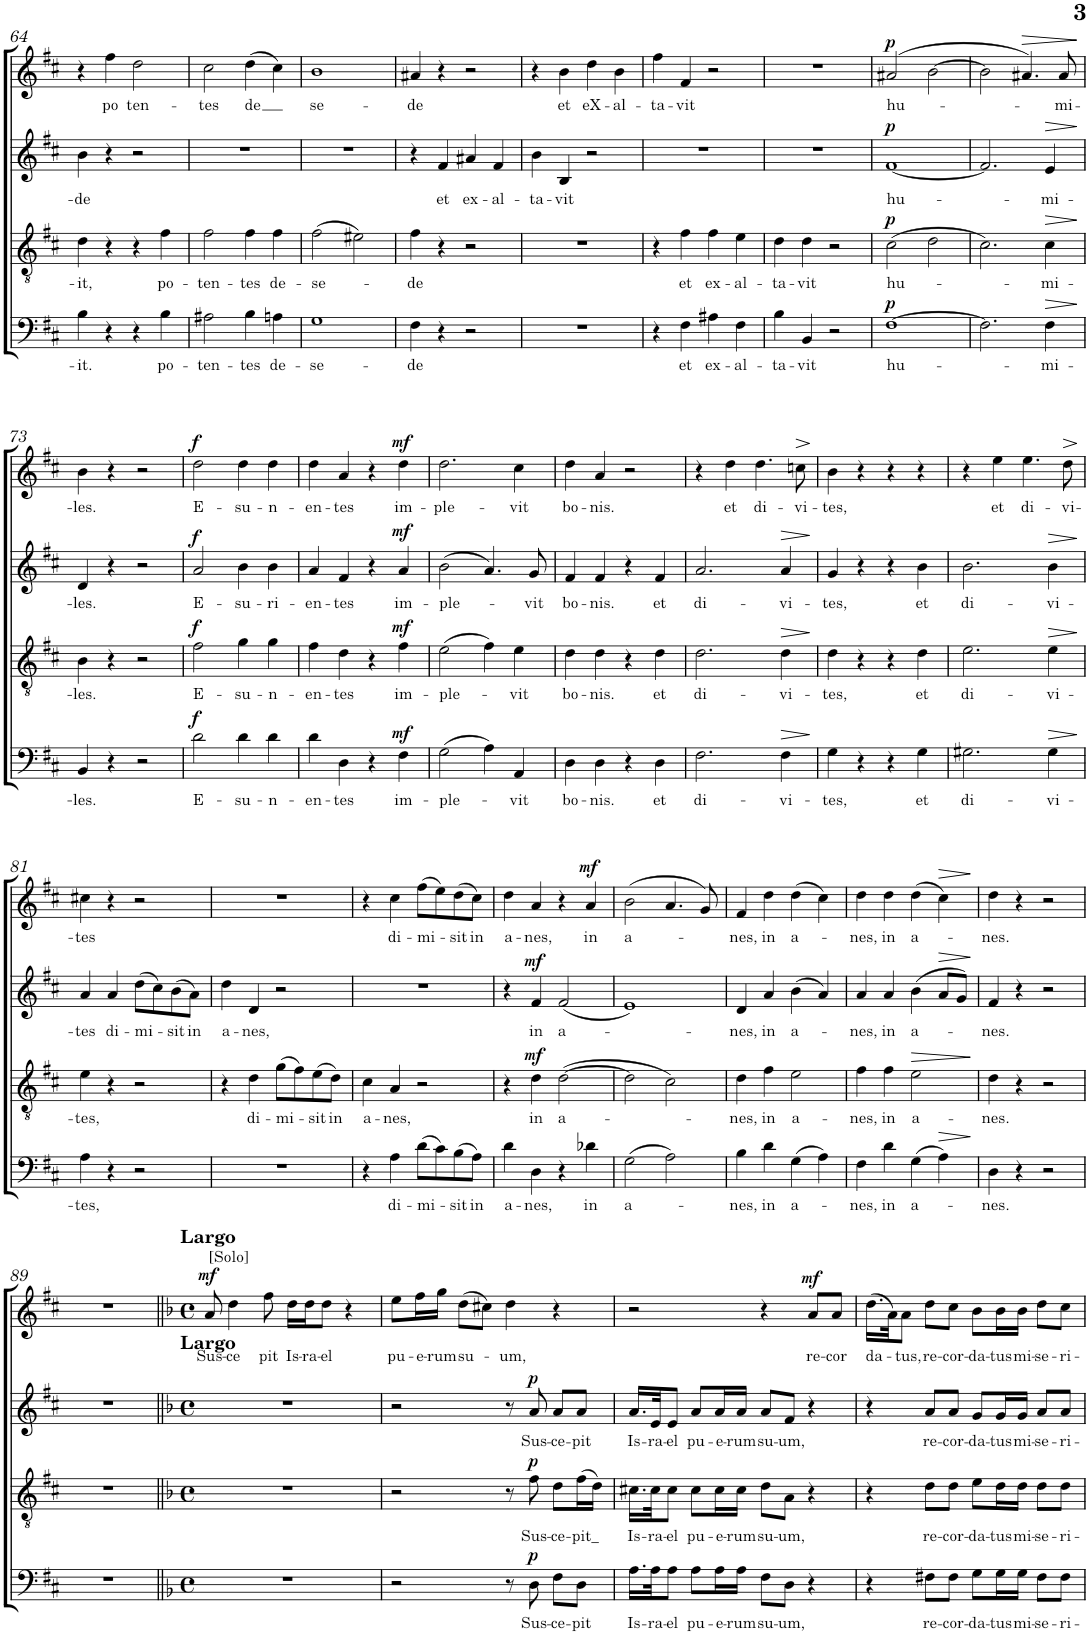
**kern	**text	**dynam	**kern	**text	**dynam	**kern	**text	**dynam	**kern	**text	**dynam
*part4	*part4	*part4	*part3	*part3	*part3	*part2	*part2	*part2	*part1	*part1	*part1
*staff4	*staff4	*staff4	*staff3	*staff3	*staff3	*staff2	*staff2	*staff2	*staff1	*staff1	*staff1
*I"Bass	*	*	*I"Tenor	*	*	*I"Alto	*	*	*I"Soprano	*	*
!!LO:PB:g=z
*clefF4	*	*	*clefGv2	*	*	*clefG2	*	*	*clefG2	*	*
*k[f#c#]	*	*	*k[f#c#]	*	*	*k[f#c#]	*	*	*k[f#c#]	*	*
*M4/4	*	*	*M4/4	*	*	*M4/4	*	*	*M4/4	*	*
*met(c)	*	*	*met(c)	*	*	*met(c)	*	*	*met(c)	*	*
=64	=64	=64	=64	=64	=64	=64	=64	=64	=64	=64	=64
!	!LO:LY:b	!	!	!LO:LY:b	!	!	!LO:LY:b	!	!	!	!
4B\	-it.	.	4d\	-it,	.	4b\	-de	.	4r	.	.
!	!	!	!	!	!	!	!	!	!	!LO:LY:b	!
4r	.	.	4r	.	.	4r	.	.	4ff#\	po	.
!	!	!	!	!	!	!	!	!	!	!LO:LY:b	!
4r	.	.	4r	.	.	2r	.	.	2dd\	ten-	.
!	!LO:LY:b	!	!	!LO:LY:b	!	!	!	!	!	!	!
4B\	po-	.	4f#\	po-	.	.	.	.	.	.	.
=65	=65	=65	=65	=65	=65	=65	=65	=65	=65	=65	=65
!	!LO:LY:b	!	!	!LO:LY:b	!	!	!	!	!	!LO:LY:b	!
2A#X\	-ten-	.	2f#\	-ten-	.	1r	.	.	2cc#\	-tes	.
!	!LO:LY:b	!	!	!LO:LY:b	!	!	!	!	!	!LO:LY:b	!
4B\	-tes	.	4f#\	-tes	.	.	.	.	(4dd\	de	.
!	!LO:LY:b	!	!	!LO:LY:b	!	!	!	!	!	!	!
4An\	de-	.	4f#\	de-	.	.	.	.	4cc#\)	.	.
=66	=66	=66	=66	=66	=66	=66	=66	=66	=66	=66	=66
!	!LO:LY:b	!	!	!LO:LY:b	!	!	!	!	!	!LO:LY:b	!
1G	-se-	.	(2f#\	-se-	.	1r	.	.	1b	se-	.
.	.	.	2e#X\)	.	.	.	.	.	.	.	.
=67	=67	=67	=67	=67	=67	=67	=67	=67	=67	=67	=67
!	!LO:LY:b	!	!	!LO:LY:b	!	!	!	!	!	!LO:LY:b	!
4F#\	-de	.	4f#\	-de	.	4r	.	.	4a#X/	-de	.
!	!	!	!	!	!	!	!LO:LY:b	!	!	!	!
4r	.	.	4r	.	.	4f#/	et	.	4r	.	.
!	!	!	!	!	!	!	!LO:LY:b	!	!	!	!
2r	.	.	2r	.	.	4a#X/	ex-	.	2r	.	.
!	!	!	!	!	!	!	!LO:LY:b	!	!	!	!
.	.	.	.	.	.	4f#/	-al-	.	.	.	.
=68	=68	=68	=68	=68	=68	=68	=68	=68	=68	=68	=68
!	!	!	!	!	!	!	!LO:LY:b	!	!	!	!
1r	.	.	1r	.	.	4b\	-ta-	.	4r	.	.
!	!	!	!	!	!	!	!LO:LY:b	!	!	!LO:LY:b	!
.	.	.	.	.	.	4B/	-vit	.	4b\	et	.
!	!	!	!	!	!	!	!	!	!	!LO:LY:b	!
.	.	.	.	.	.	2r	.	.	4dd\	eX-	.
!	!	!	!	!	!	!	!	!	!	!LO:LY:b	!
.	.	.	.	.	.	.	.	.	4b\	-al-	.
=69	=69	=69	=69	=69	=69	=69	=69	=69	=69	=69	=69
!	!	!	!	!	!	!	!	!	!	!LO:LY:b	!
4r	.	.	4r	.	.	1r	.	.	4ff#\	-ta-	.
!	!LO:LY:b	!	!	!LO:LY:b	!	!	!	!	!	!LO:LY:b	!
4F#\	et	.	4f#\	et	.	.	.	.	4f#/	-vit	.
!	!LO:LY:b	!	!	!LO:LY:b	!	!	!	!	!	!	!
4A#X\	ex-	.	4f#\	ex-	.	.	.	.	2r	.	.
!	!LO:LY:b	!	!	!LO:LY:b	!	!	!	!	!	!	!
4F#\	-al-	.	4e\	-al-	.	.	.	.	.	.	.
=70	=70	=70	=70	=70	=70	=70	=70	=70	=70	=70	=70
!	!LO:LY:b	!	!	!LO:LY:b	!	!	!	!	!	!	!
4B\	-ta-	.	4d\	-ta-	.	1r	.	.	1r	.	.
!	!LO:LY:b	!	!	!LO:LY:b	!	!	!	!	!	!	!
4BB/	-vit	.	4d\	-vit	.	.	.	.	.	.	.
2r	.	.	2r	.	.	.	.	.	.	.	.
=71	=71	=71	=71	=71	=71	=71	=71	=71	=71	=71	=71
!	!LO:LY:b	!LO:DY:a	!	!LO:LY:b	!LO:DY:a	!	!LO:LY:b	!LO:DY:a	!	!LO:LY:b	!LO:DY:a
[1F#	hu-	p	(2c#\	hu-	p	[1f#	hu-	p	(2a#X/	hu-	p
.	.	.	2d\	.	.	.	.	.	[2b\	.	.
=72	=72	=72	=72	=72	=72	=72	=72	=72	=72	=72	=72
2.F#\]	.	.	2.c#\)	.	.	2.f#/]	.	.	2b\]	.	.
!	!	!	!	!	!	!	!	!	!	!	!LO:HP:b
.	.	.	.	.	.	.	.	.	4.a#X/)	.	>
!	!LO:LY:b	!LO:HP:b	!	!LO:LY:b	!LO:HP:b	!	!LO:LY:b	!LO:HP:b	!	!	!
4F#\	-mi-	>	4c#\	-mi-	>	4e/	-mi-	>	.	.	.
!	!	!	!	!	!	!	!	!	!	!LO:LY:b	!
.	.	.	.	.	.	.	.	.	8a#/	-mi-	.
.	.	]	.	.	]	.	.	]	.	.	]
!!LO:LB:g=z
=73	=73	=73	=73	=73	=73	=73	=73	=73	=73	=73	=73
!	!LO:LY:b	!	!	!LO:LY:b	!	!	!LO:LY:b	!	!	!LO:LY:b	!
4BB/	-les.	.	4B\	-les.	.	4d/	-les.	.	4b\	-les.	.
4r	.	.	4r	.	.	4r	.	.	4r	.	.
2r	.	.	2r	.	.	2r	.	.	2r	.	.
=74	=74	=74	=74	=74	=74	=74	=74	=74	=74	=74	=74
!	!LO:LY:b	!LO:DY:a	!	!LO:LY:b	!LO:DY:a	!	!LO:LY:b	!LO:DY:a	!	!LO:LY:b	!LO:DY:a
2d\	E-	f	2f#\	E-	f	2a/	E-	f	2dd\	E-	f
!	!LO:LY:b	!	!	!LO:LY:b	!	!	!LO:LY:b	!	!	!LO:LY:b	!
4d\	-su-	.	4g\	-su-	.	4b\	-su-	.	4dd\	-su-	.
!	!LO:LY:b	!	!	!LO:LY:b	!	!	!LO:LY:b	!	!	!LO:LY:b	!
4d\	-n-	.	4g\	-n-	.	4b\	-ri-	.	4dd\	-n-	.
=75	=75	=75	=75	=75	=75	=75	=75	=75	=75	=75	=75
!	!LO:LY:b	!	!	!LO:LY:b	!	!	!LO:LY:b	!	!	!LO:LY:b	!
4d\	-en-	.	4f#\	-en-	.	4a/	-en-	.	4dd\	-en-	.
!	!LO:LY:b	!	!	!LO:LY:b	!	!	!LO:LY:b	!	!	!LO:LY:b	!
4D\	-tes	.	4d\	-tes	.	4f#/	-tes	.	4a/	-tes	.
4r	.	.	4r	.	.	4r	.	.	4r	.	.
!	!LO:LY:b	!LO:DY:a	!	!LO:LY:b	!LO:DY:a	!	!LO:LY:b	!LO:DY:a	!	!LO:LY:b	!LO:DY:a
4F#\	im-	mf	4f#\	im-	mf	4a/	im-	mf	4dd\	im-	mf
=76	=76	=76	=76	=76	=76	=76	=76	=76	=76	=76	=76
!	!LO:LY:b	!	!	!LO:LY:b	!	!	!LO:LY:b	!	!	!LO:LY:b	!
(2G\	ple-	.	(2e\	ple-	.	(2b\	-ple-	.	2.dd\	ple-	.
4A\)	.	.	4f#\)	.	.	4.a/)	.	.	.	.	.
!	!LO:LY:b	!	!	!LO:LY:b	!	!	!	!	!	!LO:LY:b	!
4AA/	-vit	.	4e\	-vit	.	.	.	.	4cc#\	-vit	.
!	!	!	!	!	!	!	!LO:LY:b	!	!	!	!
.	.	.	.	.	.	8g/	-vit	.	.	.	.
=77	=77	=77	=77	=77	=77	=77	=77	=77	=77	=77	=77
!	!LO:LY:b	!	!	!LO:LY:b	!	!	!LO:LY:b	!	!	!LO:LY:b	!
4D\	bo-	.	4d\	bo-	.	4f#/	bo-	.	4dd\	bo-	.
!	!LO:LY:b	!	!	!LO:LY:b	!	!	!LO:LY:b	!	!	!LO:LY:b	!
4D\	-nis.	.	4d\	-nis.	.	4f#/	-nis.	.	4a/	-nis.	.
4r	.	.	4r	.	.	4r	.	.	2r	.	.
!	!LO:LY:b	!	!	!LO:LY:b	!	!	!LO:LY:b	!	!	!	!
4D\	et	.	4d\	-et	.	4f#/	-et	.	.	.	.
=78	=78	=78	=78	=78	=78	=78	=78	=78	=78	=78	=78
!	!LO:LY:b	!	!	!LO:LY:b	!	!	!LO:LY:b	!	!	!	!
2.F#\	di-	.	2.d\	di-	.	2.a/	di-	.	4r	.	.
!	!	!	!	!	!	!	!	!	!	!LO:LY:b	!
.	.	.	.	.	.	.	.	.	4dd\	-et	.
!	!	!	!	!	!	!	!	!	!	!LO:LY:b	!
.	.	.	.	.	.	.	.	.	4.dd\	di-	.
!	!LO:LY:b	!LO:HP:b	!	!LO:LY:b	!LO:HP:b	!	!LO:LY:b	!LO:HP:b	!	!	!
4F#\	-vi-	>	4d\	-vi-	>	4a/	-vi-	>	.	.	.
!	!	!	!	!	!	!	!	!	!	!LO:LY:b	!LO:HP:b
.	.	.	.	.	.	.	.	.	8ccn\	-vi-	>
.	.	]	.	.	]	.	.	]	.	.	]
=79	=79	=79	=79	=79	=79	=79	=79	=79	=79	=79	=79
!	!LO:LY:b	!	!	!LO:LY:b	!	!	!LO:LY:b	!	!	!LO:LY:b	!
4G\	-tes,	.	4d\	-tes,	.	4g/	-tes,	.	4b\	-tes,	.
4r	.	.	4r	.	.	4r	.	.	4r	.	.
4r	.	.	4r	.	.	4r	.	.	4r	.	.
!	!LO:LY:b	!	!	!LO:LY:b	!	!	!LO:LY:b	!	!	!	!
4G\	et	.	4d\	et	.	4b\	et	.	4r	.	.
=80	=80	=80	=80	=80	=80	=80	=80	=80	=80	=80	=80
!	!LO:LY:b	!	!	!LO:LY:b	!	!	!LO:LY:b	!	!	!	!
2.G#X\	di-	.	2.e\	di-	.	2.b\	di-	.	4r	.	.
!	!	!	!	!	!	!	!	!	!	!LO:LY:b	!
.	.	.	.	.	.	.	.	.	4ee\	et	.
!	!	!	!	!	!	!	!	!	!	!LO:LY:b	!
.	.	.	.	.	.	.	.	.	4.ee\	di-	.
!	!LO:LY:b	!LO:HP:b	!	!LO:LY:b	!LO:HP:b	!	!LO:LY:b	!LO:HP:b	!	!	!
4G#\	-vi-	>	4e\	-vi-	>	4b\	-vi-	>	.	.	.
!	!	!	!	!	!	!	!	!	!	!LO:LY:b	!LO:HP:b
.	.	.	.	.	.	.	.	.	8dd\	-vi-	>
.	.	]	.	.	]	.	.	]	.	.	]
!!LO:LB:g=z
=81	=81	=81	=81	=81	=81	=81	=81	=81	=81	=81	=81
!	!LO:LY:b	!	!	!LO:LY:b	!	!	!LO:LY:b	!	!	!LO:LY:b	!
4A\	-tes,	.	4e\	-tes,	.	4a/	-tes	.	4cc#X\	-tes	.
!	!	!	!	!	!	!	!LO:LY:b	!	!	!	!
4r	.	.	4r	.	.	4a/	di-	.	4r	.	.
!	!	!	!	!	!	!	!LO:LY:b	!	!	!	!
2r	.	.	2r	.	.	(8dd\L	-mi-	.	2r	.	.
.	.	.	.	.	.	8cc#\)	.	.	.	.	.
!	!	!	!	!	!	!	!LO:LY:b	!	!	!	!
.	.	.	.	.	.	(8b\	-sit	.	.	.	.
!	!	!	!	!	!	!	!LO:LY:b	!	!	!	!
.	.	.	.	.	.	8a\J)	in	.	.	.	.
=82	=82	=82	=82	=82	=82	=82	=82	=82	=82	=82	=82
!	!	!	!	!	!	!	!LO:LY:b	!	!	!	!
1r	.	.	4r	.	.	4dd\	a-	.	1r	.	.
!	!	!	!	!LO:LY:b	!	!	!LO:LY:b	!	!	!	!
.	.	.	4d\	di-	.	4d/	-nes,	.	.	.	.
!	!	!	!	!LO:LY:b	!	!	!	!	!	!	!
.	.	.	(8g\L	-mi-	.	2r	.	.	.	.	.
.	.	.	8f#\)	.	.	.	.	.	.	.	.
!	!	!	!	!LO:LY:b	!	!	!	!	!	!	!
.	.	.	(8e\	-sit	.	.	.	.	.	.	.
!	!	!	!	!LO:LY:b	!	!	!	!	!	!	!
.	.	.	8d\J)	in	.	.	.	.	.	.	.
=83	=83	=83	=83	=83	=83	=83	=83	=83	=83	=83	=83
!	!	!	!	!LO:LY:b	!	!	!	!	!	!	!
4r	.	.	4c#\	a-	.	1r	.	.	4r	.	.
!	!LO:LY:b	!	!	!LO:LY:b	!	!	!	!	!	!LO:LY:b	!
4A\	di-	.	4A/	-nes,	.	.	.	.	4cc#\	di-	.
!	!LO:LY:b	!	!	!	!	!	!	!	!	!LO:LY:b	!
(8d\L	-mi-	.	2r	.	.	.	.	.	(8ff#\L	-mi-	.
8c#\)	.	.	.	.	.	.	.	.	8ee\)	.	.
!	!LO:LY:b	!	!	!	!	!	!	!	!	!LO:LY:b	!
(8B\	-sit	.	.	.	.	.	.	.	(8dd\	-sit	.
!	!LO:LY:b	!	!	!	!	!	!	!	!	!LO:LY:b	!
8A\J)	in	.	.	.	.	.	.	.	8cc#\J)	in	.
=84	=84	=84	=84	=84	=84	=84	=84	=84	=84	=84	=84
!	!LO:LY:b	!	!	!	!	!	!	!	!	!LO:LY:b	!
4d\	a-	.	4r	.	.	4r	.	.	4dd\	a-	.
!	!LO:LY:b	!	!	!LO:LY:b	!LO:DY:a	!	!LO:LY:b	!LO:DY:a	!	!LO:LY:b	!
4D\	-nes,	.	4d\	in	mf	4f#/	in	mf	4a/	-nes,	.
!	!	!	!	!LO:LY:b	!	!	!LO:LY:b	!	!	!	!
4r	.	.	([2d\	a-	.	(2f#/	a-	.	4r	.	.
!	!LO:LY:b	!	!	!	!	!	!	!	!	!LO:LY:b	!LO:DY:a
4d-X\	in	.	.	.	.	.	.	.	4a/	in	mf
=85	=85	=85	=85	=85	=85	=85	=85	=85	=85	=85	=85
!	!LO:LY:b	!	!	!	!	!	!	!	!	!LO:LY:b	!
(2G\	a-	.	2d\]	.	.	1e)	.	.	(2b\	a-	.
2A\)	.	.	2c#\)	.	.	.	.	.	4.a/	.	.
.	.	.	.	.	.	.	.	.	8g/)	.	.
=86	=86	=86	=86	=86	=86	=86	=86	=86	=86	=86	=86
!	!LO:LY:b	!	!	!LO:LY:b	!	!	!LO:LY:b	!	!	!LO:LY:b	!
4B\	-nes,	.	4d\	-nes,	.	4d/	-nes,	.	4f#/	-nes,	.
!	!LO:LY:b	!	!	!LO:LY:b	!	!	!LO:LY:b	!	!	!LO:LY:b	!
4d\	in	.	4f#\	in	.	4a/	in	.	4dd\	in	.
!	!LO:LY:b	!	!	!LO:LY:b	!	!	!LO:LY:b	!	!	!LO:LY:b	!
(4G\	a-	.	2e\	a-	.	(4b\	a-	.	(4dd\	a-	.
4A\)	.	.	.	.	.	4a/)	.	.	4cc#\)	.	.
=87	=87	=87	=87	=87	=87	=87	=87	=87	=87	=87	=87
!	!LO:LY:b	!	!	!LO:LY:b	!	!	!LO:LY:b	!	!	!LO:LY:b	!
4F#\	-nes,	.	4f#\	-nes,	.	4a/	-nes,	.	4dd\	-nes,	.
!	!LO:LY:b	!	!	!LO:LY:b	!	!	!LO:LY:b	!	!	!LO:LY:b	!
4d\	in	.	4f#\	in	.	4a/	in	.	4dd\	in	.
!	!LO:LY:b	!	!	!LO:LY:b	!LO:HP:b	!	!LO:LY:b	!	!	!LO:LY:b	!
(4G\	a-	.	2e\	a-	>	(4b\	a-	.	(4dd\	a-	.
!	!	!LO:HP:b	!	!	!	!	!	!LO:HP:b	!	!	!LO:HP:b
4A\)	.	>	.	.	.	8a/L	.	>	4cc#\)	.	>
.	.	.	.	.	.	8g/J)	.	.	.	.	.
.	.	]	.	.	]	.	.	]	.	.	]
=88	=88	=88	=88	=88	=88	=88	=88	=88	=88	=88	=88
!	!LO:LY:b	!	!	!LO:LY:b	!	!	!LO:LY:b	!	!	!LO:LY:b	!
4D\	-nes.	.	4d\	-nes.	.	4f#/	-nes.	.	4dd\	-nes.	.
4r	.	.	4r	.	.	4r	.	.	4r	.	.
2r	.	.	2r	.	.	2r	.	.	2r	.	.
!!LO:LB:g=z
=89	=89	=89	=89	=89	=89	=89	=89	=89	=89	=89	=89
1r	.	.	1r	.	.	1r	.	.	1r	.	.
=90||	=90||	=90||	=90||	=90||	=90||	=90||	=90||	=90||	=90||	=90||	=90||
*k[b-]	*	*	*k[b-]	*	*	*k[b-]	*	*	*k[b-]	*	*
*M4/4	*	*	*M4/4	*	*	*M4/4	*	*	*M4/4	*	*
*met(c)	*	*	*met(c)	*	*	*met(c)	*	*	*met(c)	*	*
!	!	!	!	!	!	!	!	!	!LO:TX:a:B:t=Largo	!	!
!	!	!	!	!	!	!	!	!	!LO:TX:a:t=[Solo]	!	!
!	!	!	!	!	!	!	!	!	!LO:TX:b:B:t=Largo	!	!
!	!	!	!	!	!	!	!	!	!	!LO:LY:b	!LO:DY:a
1r	.	.	1r	.	.	1r	.	.	8a/	Sus-	mf
!	!	!	!	!	!	!	!	!	!	!LO:LY:b	!
.	.	.	.	.	.	.	.	.	4dd\	-ce	.
!	!	!	!	!	!	!	!	!	!	!LO:LY:b	!
.	.	.	.	.	.	.	.	.	8ff\	pit	.
!	!	!	!	!	!	!	!	!	!	!LO:LY:b	!
.	.	.	.	.	.	.	.	.	16dd\LL	Is-	.
!	!	!	!	!	!	!	!	!	!	!LO:LY:b	!
.	.	.	.	.	.	.	.	.	16dd\J	-ra-	.
!	!	!	!	!	!	!	!	!	!	!LO:LY:b	!
.	.	.	.	.	.	.	.	.	8dd\J	-el	.
.	.	.	.	.	.	.	.	.	4r	.	.
=91	=91	=91	=91	=91	=91	=91	=91	=91	=91	=91	=91
!	!	!	!	!	!	!	!	!	!	!LO:LY:b	!
2r	.	.	2r	.	.	2r	.	.	8ee\L	pu-	.
!	!	!	!	!	!	!	!	!	!	!LO:LY:b	!
.	.	.	.	.	.	.	.	.	16ff\L	-e-	.
!	!	!	!	!	!	!	!	!	!	!LO:LY:b	!
.	.	.	.	.	.	.	.	.	16gg\JJ	-rum	.
!	!	!	!	!	!	!	!	!	!	!LO:LY:b	!
.	.	.	.	.	.	.	.	.	(8dd\L	su-	.
.	.	.	.	.	.	.	.	.	8cc#X\J)	.	.
!	!	!	!	!	!	!	!	!	!	!LO:LY:b	!
8r	.	.	8r	.	.	8r	.	.	4dd\	-um,	.
!	!LO:LY:b	!LO:DY:a	!	!LO:LY:b	!LO:DY:a	!	!LO:LY:b	!LO:DY:a	!	!	!
8D\	Sus-	p	8f\	Sus-	p	8a/	Sus-	p	.	.	.
!	!LO:LY:b	!	!	!LO:LY:b	!	!	!LO:LY:b	!	!	!	!
8F\L	-ce-	.	8d\L	-ce-	.	8a/L	-ce-	.	4r	.	.
!	!LO:LY:b	!	!	!LO:LY:b	!	!	!LO:LY:b	!	!	!	!
8D\J	-pit	.	(16f\L	-pit_	.	8a/J	-pit	.	.	.	.
.	.	.	16d\JJ)	.	.	.	.	.	.	.	.
=92	=92	=92	=92	=92	=92	=92	=92	=92	=92	=92	=92
!	!LO:LY:b	!	!	!LO:LY:b	!	!	!LO:LY:b	!	!	!	!
16.A\LL	Is-	.	16.c#X\LL	Is-	.	16.a/LL	Is-	.	2r	.	.
!	!LO:LY:b	!	!	!LO:LY:b	!	!	!LO:LY:b	!	!	!	!
32A\JK	-ra-	.	32c#\JK	-ra-	.	32e/JK	-ra-	.	.	.	.
!	!LO:LY:b	!	!	!LO:LY:b	!	!	!LO:LY:b	!	!	!	!
8A\J	-el	.	8c#\J	-el	.	8e/J	-el	.	.	.	.
!	!LO:LY:b	!	!	!LO:LY:b	!	!	!LO:LY:b	!	!	!	!
8A\L	pu-	.	8c#\L	pu-	.	8a/L	pu-	.	.	.	.
!	!LO:LY:b	!	!	!LO:LY:b	!	!	!LO:LY:b	!	!	!	!
16A\L	-e-	.	16c#\L	-e-	.	16a/L	-e-	.	.	.	.
!	!LO:LY:b	!	!	!LO:LY:b	!	!	!LO:LY:b	!	!	!	!
16A\JJ	-rum	.	16c#\JJ	-rum	.	16a/JJ	-rum	.	.	.	.
!	!LO:LY:b	!	!	!LO:LY:b	!	!	!LO:LY:b	!	!	!	!
8F\L	su-	.	8d\L	su-	.	8a/L	su-	.	4r	.	.
!	!LO:LY:b	!	!	!LO:LY:b	!	!	!LO:LY:b	!	!	!	!
8D\J	-um,	.	8A\J	-um,	.	8f/J	-um,	.	.	.	.
!	!	!	!	!	!	!	!	!	!	!LO:LY:b	!LO:DY:a
4r	.	.	4r	.	.	4r	.	.	8a/L	re-	mf
!	!	!	!	!	!	!	!	!	!	!LO:LY:b	!
.	.	.	.	.	.	.	.	.	8a/J	-cor	.
=93	=93	=93	=93	=93	=93	=93	=93	=93	=93	=93	=93
!	!	!	!	!	!	!	!	!	!	!LO:LY:b	!
4r	.	.	4r	.	.	4r	.	.	(16.dd\LL	da-	.
.	.	.	.	.	.	.	.	.	32a\JK)	.	.
!	!	!	!	!	!	!	!	!	!	!LO:LY:b	!
.	.	.	.	.	.	.	.	.	8a\J	-tus,	.
!	!LO:LY:b	!	!	!LO:LY:b	!	!	!LO:LY:b	!	!	!LO:LY:b	!
8F#X\L	re-	.	8d\L	re-	.	8a/L	re-	.	8dd\L	re-	.
!	!LO:LY:b	!	!	!LO:LY:b	!	!	!LO:LY:b	!	!	!LO:LY:b	!
8F#\J	-cor-	.	8d\J	-cor-	.	8a/J	-cor-	.	8cc\J	-cor-	.
!	!LO:LY:b	!	!	!LO:LY:b	!	!	!LO:LY:b	!	!	!LO:LY:b	!
8G\L	-da-	.	8e\L	-da-	.	8g/L	-da-	.	8b-\L	-da-	.
!	!LO:LY:b	!	!	!LO:LY:b	!	!	!LO:LY:b	!	!	!LO:LY:b	!
16G\L	-tus	.	16d\L	-tus	.	16g/L	-tus	.	16b-\L	-tus	.
!	!LO:LY:b	!	!	!LO:LY:b	!	!	!LO:LY:b	!	!	!LO:LY:b	!
16G\JJ	mi-	.	16d\JJ	mi-	.	16g/JJ	mi-	.	16b-\JJ	mi-	.
!	!LO:LY:b	!	!	!LO:LY:b	!	!	!LO:LY:b	!	!	!LO:LY:b	!
8F#\L	-se-	.	8d\L	-se-	.	8a/L	-se-	.	8dd\L	-se-	.
!	!LO:LY:b	!	!	!LO:LY:b	!	!	!LO:LY:b	!	!	!LO:LY:b	!
8F#\J	-ri-	.	8d\J	-ri-	.	8a/J	-ri-	.	8cc\J	-ri-	.
=	=	=	=	=	=	=	=	=	=	=	=
*-	*-	*-	*-	*-	*-	*-	*-	*-	*-	*-	*-
